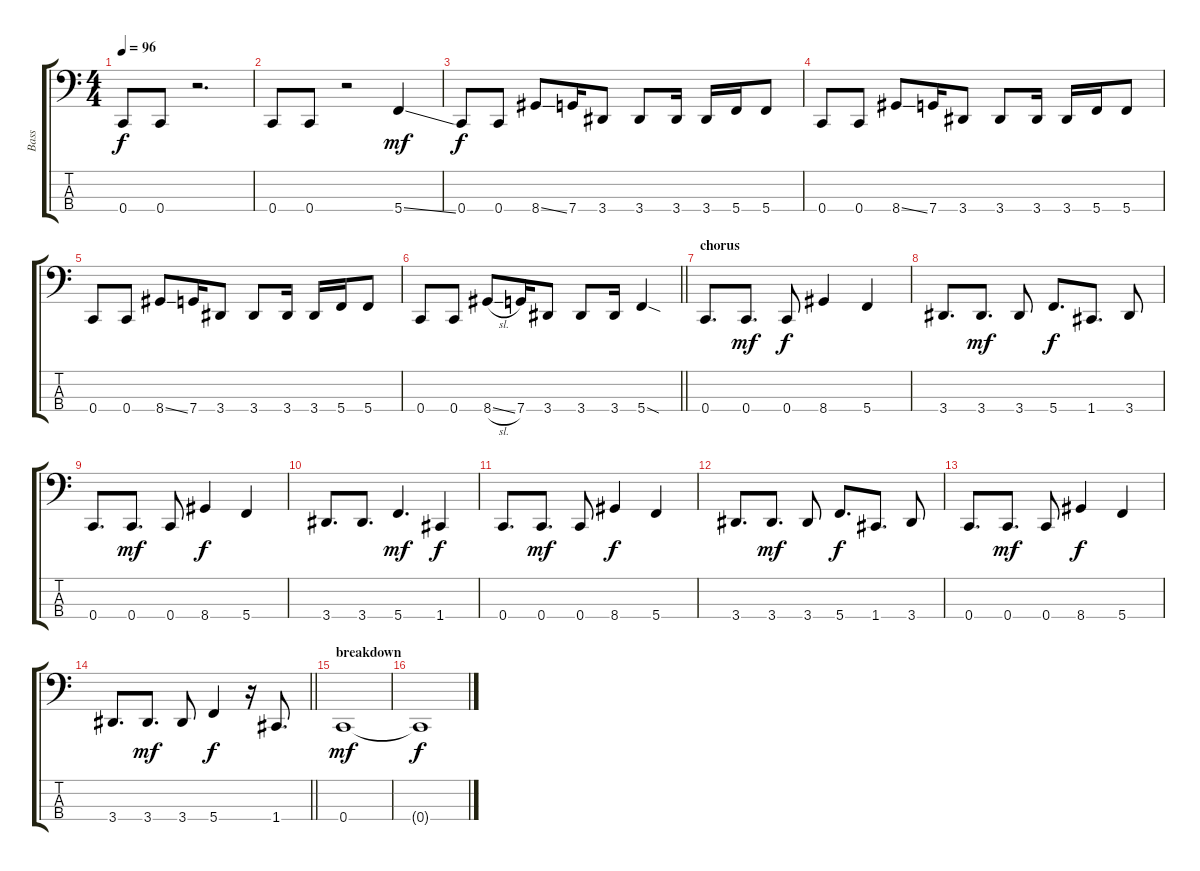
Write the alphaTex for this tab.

\track ("Bass" "Bass") {instrument electricbassfinger}
\staff {score tabs}
\tuning (F2 C2 G1 C1) {hide}
\ts (4 4)
\tempo 96
\clef f4
\ks c
0.4.8{dy f} 0.4.8 r.2{d} |
0.4.8 0.4.8 r.2 5.4{ss}.4{dy mf} |
0.4.8{dy f} 0.4.8 8.4{ss}.8 7.4.16 3.4.8 3.4.8 3.4.16 3.4.16 5.4.16 5.4.8 |
0.4.8 0.4.8 8.4{ss}.8 7.4.16 3.4.8 3.4.8 3.4.16 3.4.16 5.4.16 5.4.8 |
0.4.8 0.4.8 8.4{ss}.8 7.4.16 3.4.8 3.4.8 3.4.16 3.4.16 5.4.16 5.4.8 |
\barLineRight lightlight
0.4.8 0.4.8 8.4{sl}.8 7.4.16 3.4.8 3.4.8 3.4.16 5.4{sod}.4 |
\section ("" "chorus")
0.4.8{d} 0.4.8{d dy mf} 0.4.8{dy f} 8.4.4 5.4.4 |
3.4.8{d} 3.4.8{d dy mf} 3.4.8 5.4.8{d dy f} 1.4.8{d} 3.4.8 |
0.4.8{d} 0.4.8{d dy mf} 0.4.8 8.4.4{dy f} 5.4.4 |
3.4.8{d} 3.4.8{d} 5.4.4{d dy mf} 1.4.4{dy f} |
0.4.8{d} 0.4.8{d dy mf} 0.4.8 8.4.4{dy f} 5.4.4 |
3.4.8{d} 3.4.8{d dy mf} 3.4.8 5.4.8{d dy f} 1.4.8{d} 3.4.8 |
0.4.8{d} 0.4.8{d dy mf} 0.4.8 8.4.4{dy f} 5.4.4 |
\barLineRight lightlight
3.4.8{d} 3.4.8{d dy mf} 3.4.8 5.4.4{dy f} r.16 1.4.8{d} |
\section ("" "breakdown")
0.4.1{dy mf} |
0.4{t}.1{dy f}
